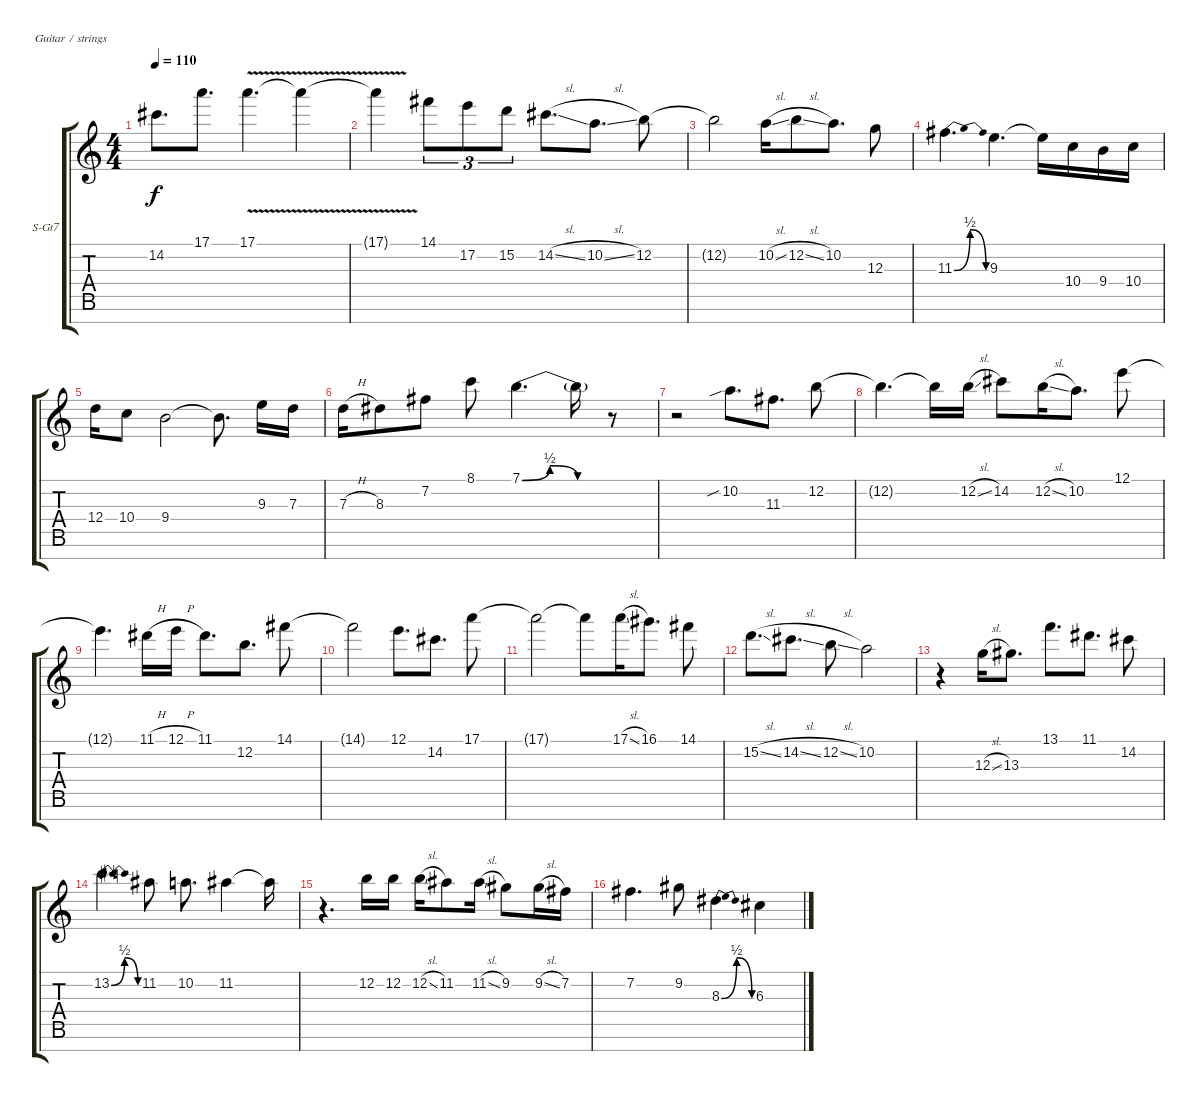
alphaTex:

\bracketExtendMode groupsimilarinstruments
\firstSystemTrackNameOrientation horizontal
\otherSystemsTrackNameOrientation horizontal
\track ("Track 1" "S-Gt7") {instrument acousticguitarsteel}
\staff {score tabs}
\tuning (E4 B3 G3 D3 A2 E2 B1)
\ts (4 4)
\tempo 110
\clef g2
\ks c
14.2.8{d dy f} 17.1.8{d} 17.1{v}.4{d} 17.1{v t}.4 |
17.1{v t}.4 14.1.8{tu (3 2)} 17.2.8{tu (3 2)} 15.2.8{tu (3 2)} 14.2{sl}.8{d} 10.2{sl}.8{d} 12.2.8 |
12.2{t}.2 10.2{sl}.16 12.2{sl}.8 10.2.8{d} 12.3.8 |
11.3{be (bendrelease 0 0 30 2 30 2 60 0)}.4{d} 9.3.4{d} 9.3{t}.16 10.4.16 9.4.16 10.4.16 |
12.4.16 10.4.8 9.4.2 9.4{t}.8{d} 9.3.16 7.3.16 |
7.3{h}.16 8.3.8 7.2.8 8.1.8 7.1{be (bendrelease 0 0 30 2 30 2 60 0)}.4{d} 7.1{be (hold 0 0 60 0) t}.16 r.8 |
r.2 10.2{sib}.8{d} 11.3.8{d} 12.2.8 |
12.2{t}.4{d} 12.2{t}.16 12.2{sl}.16 14.2.8 12.2{sl}.16 10.2.8{d} 12.1.8 |
12.1{t}.4{d} 11.1{h}.16 12.1{h}.16 11.1.8{d} 12.2.8{d} 14.1.8 |
14.1{t}.2 12.1.8{d} 14.2.8{d} 17.1.8 |
17.1{t}.2 17.1{t}.8 17.1{sl}.16 16.1.8{d} 14.1.8 |
15.2{sl}.8{d} 14.2{sl}.8{d} 12.2{sl}.8 10.2.2 |
r.4 12.3{sl}.16 13.3.8{d} 13.1.8{d} 11.1.8{d} 14.2.8 |
13.2{be (bendrelease 0 0 30 2 30 2 60 0)}.4{d} 11.2.8 10.2.8{d} 11.2.4 11.2{t}.16 |
r.4{d} 12.2.16 12.2.16 12.2{sl}.16 11.2.8 11.2{sl}.16 9.2.8 9.2{sl}.16 7.2.16 |
7.2.4{d} 9.2.8 8.3{be (bendrelease 0 0 30 2 30 2 60 0)}.4 6.3.4
